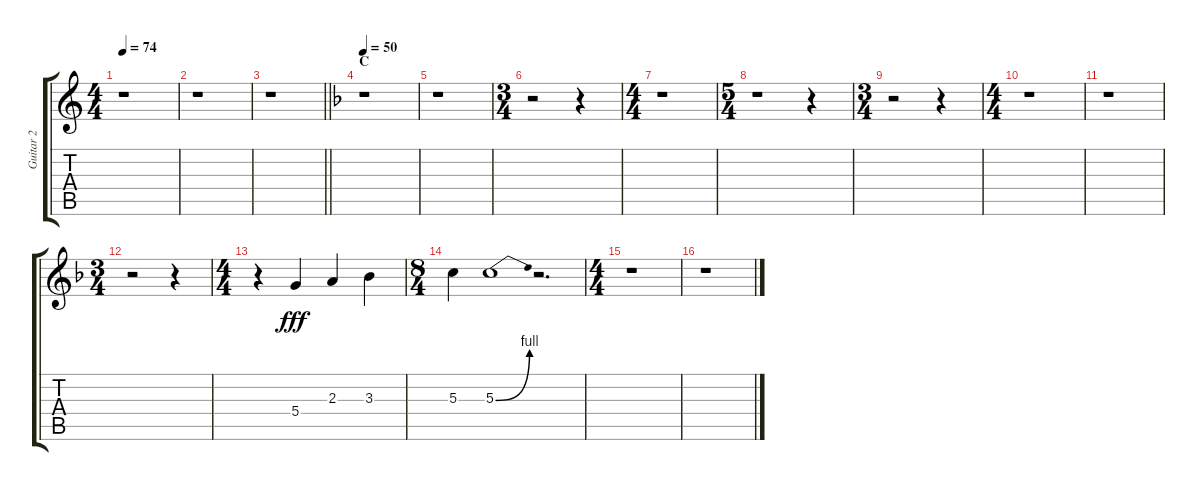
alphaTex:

\track ("Guitar 2" "Guitar 2") {instrument distortionguitar}
\staff {score tabs}
\tuning (E4 B3 G3 D3 A2 E2) {hide}
\ts (4 4)
\tempo 74
\clef g2
\ks c
r.1{dy fff} |
r.1 |
\barLineRight lightlight
r.1 |
\section ("" "C")
\tempo 50
\ks f
r.1 |
r.1 |
\ts (3 4)
r.2 r.4 |
\ts (4 4)
r.1 |
\ts (5 4)
r.1 r.4 |
\ts (3 4)
r.2 r.4 |
\ts (4 4)
r.1 |
r.1 |
\ts (3 4)
r.2 r.4 |
\ts (4 4)
r.4 5.4.4 2.3.4 3.3.4 |
\ts (8 4)
5.3.4 5.3{be (bend 0 0 60 4)}.1 r.2{d} |
\ts (4 4)
r.1 |
r.1
